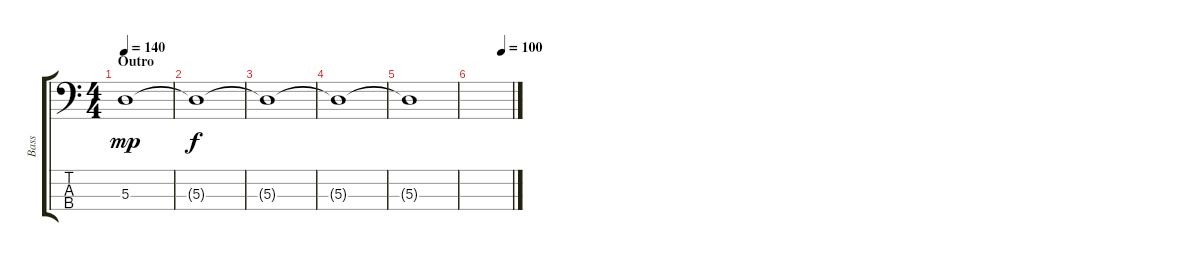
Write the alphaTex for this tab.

\track ("Bass" "Bass") {instrument electricbassfinger}
\staff {score tabs}
\tuning (G2 D2 A1 E1) {hide}
\ts (4 4)
\section ("" "Outro")
\tempo 140
\clef f4
\ks c
5.3.1{dy mp} |
5.3{t}.1{dy f} |
5.3{t}.1 |
5.3{t}.1 |
5.3{t}.1 |
\tempo (100 0.75)
